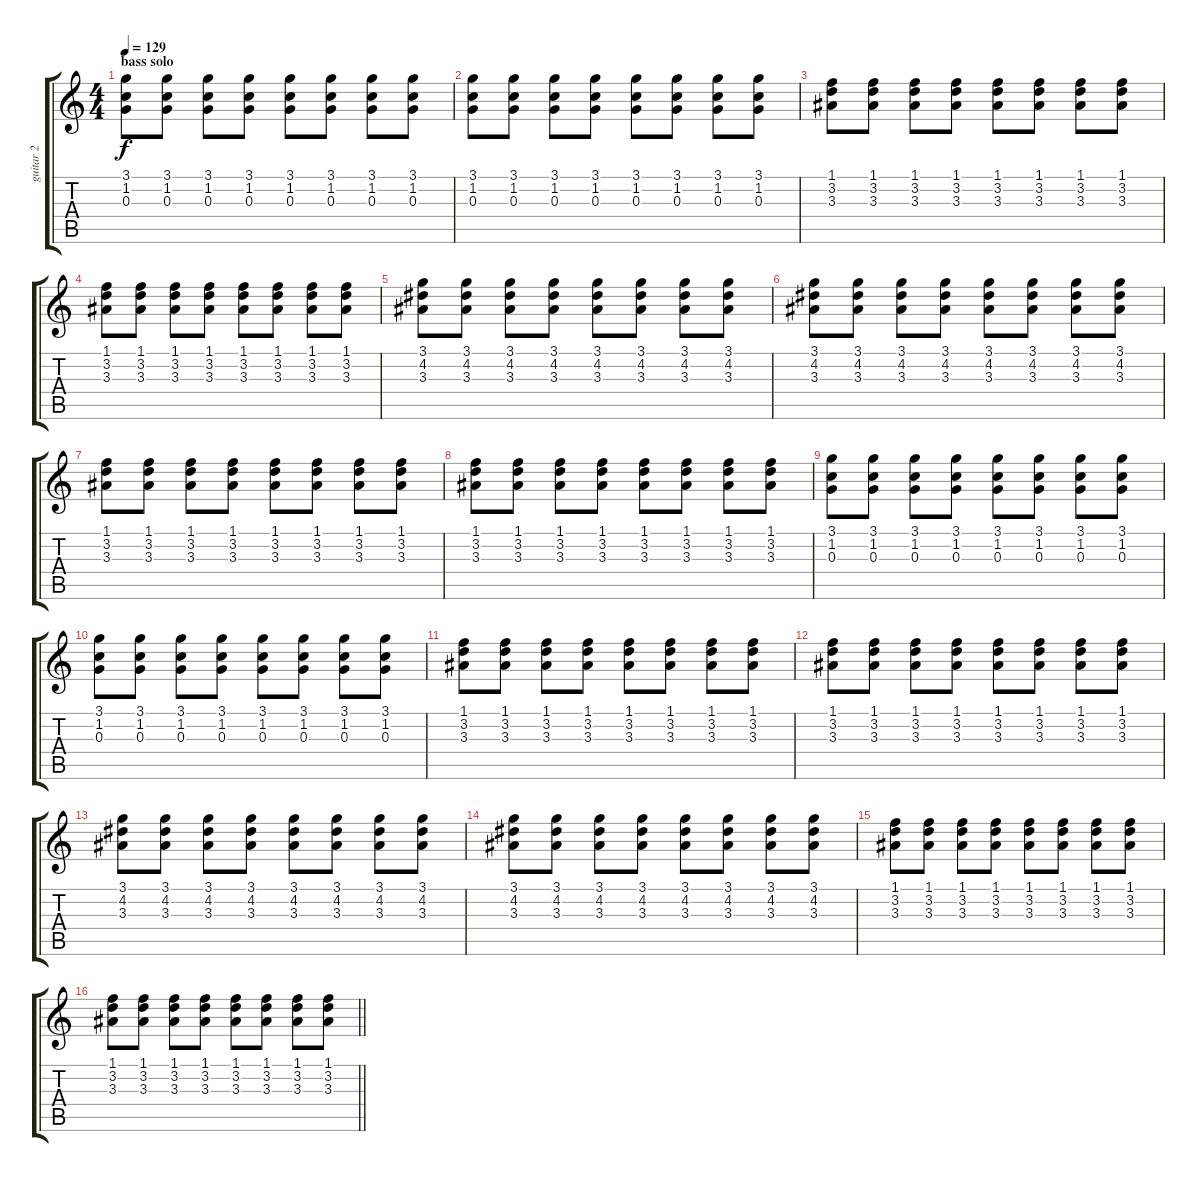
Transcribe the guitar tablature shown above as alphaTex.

\track ("guitar 2" "guitar 2") {instrument electricguitarclean}
\staff {score tabs}
\tuning (E4 B3 G3 D3 A2 E2) {hide}
\ts (4 4)
\section ("" "bass solo")
\tempo 129
\clef g2
\ks c
(3.1 1.2 0.3).8{dy f} (3.1 1.2 0.3).8 (3.1 1.2 0.3).8 (3.1 1.2 0.3).8 (3.1 1.2 0.3).8 (3.1 1.2 0.3).8 (3.1 1.2 0.3).8 (3.1 1.2 0.3).8 |
(3.1 1.2 0.3).8 (3.1 1.2 0.3).8 (3.1 1.2 0.3).8 (3.1 1.2 0.3).8 (3.1 1.2 0.3).8 (3.1 1.2 0.3).8 (3.1 1.2 0.3).8 (3.1 1.2 0.3).8 |
(1.1 3.2 3.3).8 (1.1 3.2 3.3).8 (1.1 3.2 3.3).8 (1.1 3.2 3.3).8 (1.1 3.2 3.3).8 (1.1 3.2 3.3).8 (1.1 3.2 3.3).8 (1.1 3.2 3.3).8 |
(1.1 3.2 3.3).8 (1.1 3.2 3.3).8 (1.1 3.2 3.3).8 (1.1 3.2 3.3).8 (1.1 3.2 3.3).8 (1.1 3.2 3.3).8 (1.1 3.2 3.3).8 (1.1 3.2 3.3).8 |
(3.1 4.2 3.3).8 (3.1 4.2 3.3).8 (3.1 4.2 3.3).8 (3.1 4.2 3.3).8 (3.1 4.2 3.3).8 (3.1 4.2 3.3).8 (3.1 4.2 3.3).8 (3.1 4.2 3.3).8 |
(3.1 4.2 3.3).8 (3.1 4.2 3.3).8 (3.1 4.2 3.3).8 (3.1 4.2 3.3).8 (3.1 4.2 3.3).8 (3.1 4.2 3.3).8 (3.1 4.2 3.3).8 (3.1 4.2 3.3).8 |
(1.1 3.2 3.3).8 (1.1 3.2 3.3).8 (1.1 3.2 3.3).8 (1.1 3.2 3.3).8 (1.1 3.2 3.3).8 (1.1 3.2 3.3).8 (1.1 3.2 3.3).8 (1.1 3.2 3.3).8 |
(1.1 3.2 3.3).8 (1.1 3.2 3.3).8 (1.1 3.2 3.3).8 (1.1 3.2 3.3).8 (1.1 3.2 3.3).8 (1.1 3.2 3.3).8 (1.1 3.2 3.3).8 (1.1 3.2 3.3).8 |
(3.1 1.2 0.3).8 (3.1 1.2 0.3).8 (3.1 1.2 0.3).8 (3.1 1.2 0.3).8 (3.1 1.2 0.3).8 (3.1 1.2 0.3).8 (3.1 1.2 0.3).8 (3.1 1.2 0.3).8 |
(3.1 1.2 0.3).8 (3.1 1.2 0.3).8 (3.1 1.2 0.3).8 (3.1 1.2 0.3).8 (3.1 1.2 0.3).8 (3.1 1.2 0.3).8 (3.1 1.2 0.3).8 (3.1 1.2 0.3).8 |
(1.1 3.2 3.3).8 (1.1 3.2 3.3).8 (1.1 3.2 3.3).8 (1.1 3.2 3.3).8 (1.1 3.2 3.3).8 (1.1 3.2 3.3).8 (1.1 3.2 3.3).8 (1.1 3.2 3.3).8 |
(1.1 3.2 3.3).8 (1.1 3.2 3.3).8 (1.1 3.2 3.3).8 (1.1 3.2 3.3).8 (1.1 3.2 3.3).8 (1.1 3.2 3.3).8 (1.1 3.2 3.3).8 (1.1 3.2 3.3).8 |
(3.1 4.2 3.3).8 (3.1 4.2 3.3).8 (3.1 4.2 3.3).8 (3.1 4.2 3.3).8 (3.1 4.2 3.3).8 (3.1 4.2 3.3).8 (3.1 4.2 3.3).8 (3.1 4.2 3.3).8 |
(3.1 4.2 3.3).8 (3.1 4.2 3.3).8 (3.1 4.2 3.3).8 (3.1 4.2 3.3).8 (3.1 4.2 3.3).8 (3.1 4.2 3.3).8 (3.1 4.2 3.3).8 (3.1 4.2 3.3).8 |
(1.1 3.2 3.3).8 (1.1 3.2 3.3).8 (1.1 3.2 3.3).8 (1.1 3.2 3.3).8 (1.1 3.2 3.3).8 (1.1 3.2 3.3).8 (1.1 3.2 3.3).8 (1.1 3.2 3.3).8 |
\barLineRight lightlight
(1.1 3.2 3.3).8 (1.1 3.2 3.3).8 (1.1 3.2 3.3).8 (1.1 3.2 3.3).8 (1.1 3.2 3.3).8 (1.1 3.2 3.3).8 (1.1 3.2 3.3).8 (1.1 3.2 3.3).8
